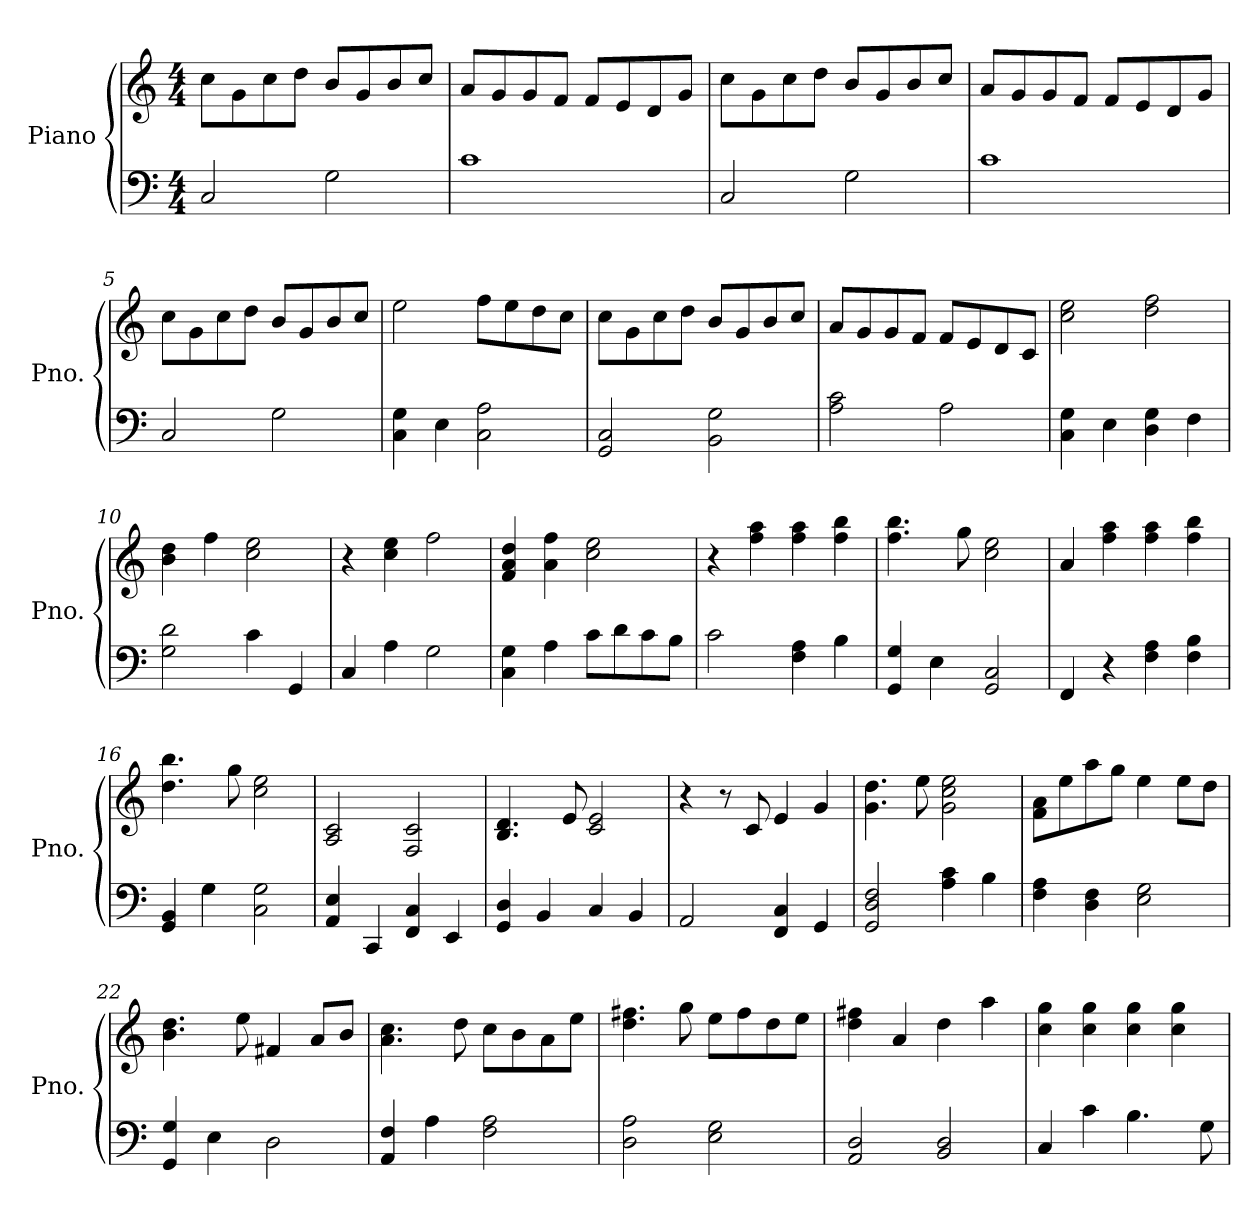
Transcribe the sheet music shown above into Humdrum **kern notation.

**kern	**kern
*part1	*part1
*staff2	*staff1
*I"Piano	*
*I'Pno.	*
*clefF4	*clefG2
*k[]	*k[]
*M4/4	*M4/4
=1	=1
2C/	8cc\L
.	8g\
.	8cc\
.	8dd\J
2G\	8b/L
.	8g/
.	8b/
.	8cc/J
=2	=2
1c	8a/L
.	8g/
.	8g/
.	8f/J
.	8f/L
.	8e/
.	8d/
.	8g/J
=3	=3
2C/	8cc\L
.	8g\
.	8cc\
.	8dd\J
2G\	8b/L
.	8g/
.	8b/
.	8cc/J
=4	=4
1c	8a/L
.	8g/
.	8g/
.	8f/J
.	8f/L
.	8e/
.	8d/
.	8g/J
=5	=5
2C/	8cc\L
.	8g\
.	8cc\
.	8dd\J
2G\	8b/L
.	8g/
.	8b/
.	8cc/J
!!LO:LB:g=z
=6	=6
4C\ 4G\	2ee\
4E\	.
2C\ 2A\	8ff\L
.	8ee\
.	8dd\
.	8cc\J
=7	=7
2GG/ 2C/	8cc\L
.	8g\
.	8cc\
.	8dd\J
2BB\ 2G\	8b/L
.	8g/
.	8b/
.	8cc/J
=8	=8
2A\ 2c\	8a/L
.	8g/
.	8g/
.	8f/J
2A\	8f/L
.	8e/
.	8d/
.	8c/J
=9	=9
4C\ 4G\	2cc\ 2ee\
4E\	.
4D\ 4G\	2dd\ 2ff\
4F\	.
=10	=10
2G\ 2d\	4b\ 4dd\
.	4ff\
4c\	2cc\ 2ee\
4GG/	.
=11	=11
4C/	4r
4A\	4cc\ 4ee\
2G\	2ff\
=12	=12
4C\ 4G\	4f/ 4a/ 4dd/
4A\	4a\ 4ff\
8c\L	2cc\ 2ee\
8d\	.
8c\	.
8B\J	.
!!LO:LB:g=z
=13	=13
2c\	4r
.	4ff\ 4aa\
4F\ 4A\	4ff\ 4aa\
4B\	4ff\ 4bb\
=14	=14
4GG/ 4G/	4.ff\ 4.bb\
4E\	.
.	8gg\
2GG/ 2C/	2cc\ 2ee\
=15	=15
4FF/	4a/
4r	4ff\ 4aa\
4F\ 4A\	4ff\ 4aa\
4F\ 4B\	4ff\ 4bb\
=16	=16
4GG/ 4BB/	4.dd\ 4.bb\
4G\	.
.	8gg\
2C\ 2G\	2cc\ 2ee\
=17	=17
4AA/ 4E/	2A/ 2c/
4CC/	.
4FF/ 4C/	2F/ 2c/
4EE/	.
=18	=18
4GG/ 4D/	4.B/ 4.d/
4BB/	.
.	8e/
4C/	2c/ 2e/
4BB/	.
=19	=19
2AA/	4r
.	8r
.	8c/
4FF/ 4C/	4e/
4GG/	4g/
=20	=20
2GG/ 2D/ 2F/	4.g\ 4.dd\
.	8ee\
4A\ 4c\	2g\ 2cc\ 2ee\
4B\	.
!!LO:LB:g=z
=21	=21
4F\ 4A\	8f\ 8a\L
.	8ee\
4D\ 4F\	8aa\
.	8gg\J
2E\ 2G\	4ee\
.	8ee\L
.	8dd\J
=22	=22
4GG/ 4G/	4.b\ 4.dd\
4E\	.
.	8ee\
2D\	4f#X/
.	8a/L
.	8b/J
=23	=23
4AA/ 4F/	4.a\ 4.cc\
4A\	.
.	8dd\
2F\ 2A\	8cc\L
.	8b\
.	8a\
.	8ee\J
=24	=24
2D\ 2A\	4.dd\ 4.ff#X\
.	8gg\
2E\ 2G\	8ee\L
.	8ff#\
.	8dd\
.	8ee\J
=25	=25
2AA/ 2D/	4dd\ 4ff#X\
.	4a/
2BB/ 2D/	4dd\
.	4aa\
=26	=26
4C/	4cc\ 4gg\
4c\	4cc\ 4gg\
4.B\	4cc\ 4gg\
.	4cc\ 4gg\
8G\	.
=	=
*-	*-
